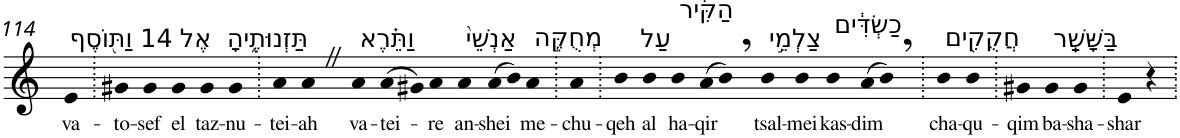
**kern	**text
*part1	*part1
*staff1	*staff1
*I"Piano	*
*I'Pno	*
!!LO:PB:g=z
*clefG2	*
*k[]	*
=114	=114
!LO:TX:a:t=14 וַתּ֖וֹסֶף	!
!	!LO:LY:b
4e	va-
=115.	=115.
!	!LO:LY:b
4g#X	-to-
!	!LO:LY:b
4g#	-sef
!LO:TX:a:t=אֶל	!
!	!LO:LY:b
4g#	el
!LO:TX:a:t=תַּזְנוּתֶ֑יהָ	!
!	!LO:LY:b
4g#	taz-
!	!LO:LY:b
4g#	-nu-
=116.	=116.
!	!LO:LY:b
4a	-tei-
!	!LO:LY:b
4aZ	-ah
!LO:TX:a:t=וַתֵּ֗רֶא	!
!	!LO:LY:b
4a	va-
!	!LO:LY:b
(>8a	-tei-
8g#X)	.
!	!LO:LY:b
4a	-re
!LO:TX:a:t=אַנְשֵׁי֙	!
!	!LO:LY:b
4a	an-
!	!LO:LY:b
(>8a	-shei
8b)	.
!LO:TX:a:t=מְחֻקֶּ֣ה	!
!	!LO:LY:b
4a	me-
=117.	=117.
!	!LO:LY:b
4a	-chu-
=118.	=118.
!	!LO:LY:b
4b	-qeh
!LO:TX:a:t=עַל	!
!	!LO:LY:b
4b	al
!LO:TX:a:t=הַקִּ֔יר	!
!	!LO:LY:b
4b	ha-
!	!LO:LY:b
(>8a	-qir
8b,)	.
!LO:TX:a:t=צַלְמֵ֣י	!
!	!LO:LY:b
4b	tsal-
!	!LO:LY:b
4b	-mei
!LO:TX:a:t=כַשְׂדִּ֔ים	!
!	!LO:LY:b
4b	kas-
!	!LO:LY:b
(>8a	-dim
8b,)	.
=119.	=119.
!LO:TX:a:t=חֲקֻקִ֖ים	!
!	!LO:LY:b
4b	cha-
!	!LO:LY:b
4b	-qu-
=120.	=120.
!	!LO:LY:b
4g#X	-qim
!LO:TX:a:t=בַּשָּׁשַֽׁר	!
!	!LO:LY:b
4g#	ba-
!	!LO:LY:b
4g#	-sha-
=121.	=121.
!	!LO:LY:b
4e	-shar
4r	.
=.	=.
*-	*-
